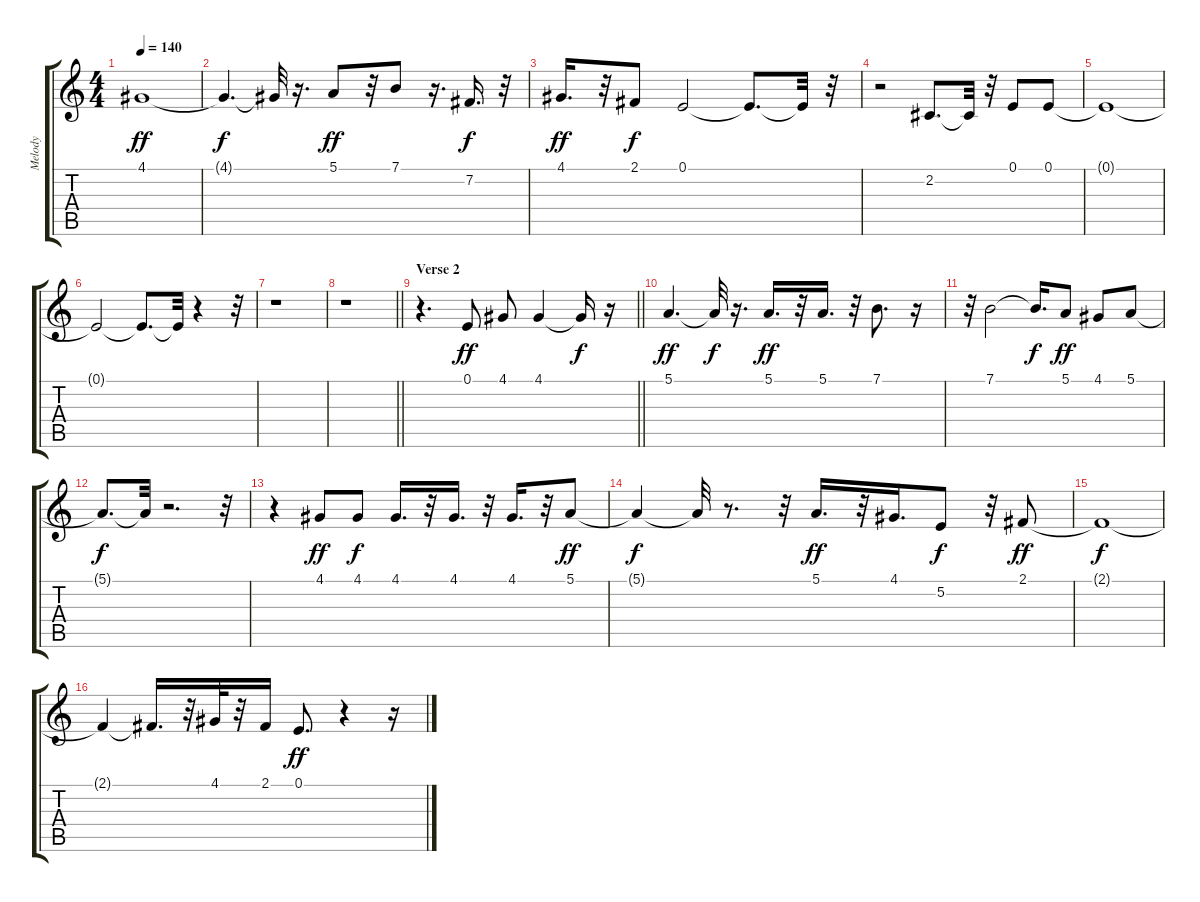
\track ("Melody" "Melody") {instrument harmonica}
\staff {score tabs}
\tuning (E4 B3 G3 D3 A2 E2) {hide}
\ts (4 4)
\tempo 140
\clef g2
\ks c
4.1.1{dy ff} |
4.1{t}.4{d dy f} 4.1{t}.32 r.16{d} 5.1.8{dy ff} r.32 7.1.8 r.16{d} 7.2.16{d dy f} r.32 |
4.1.16{d dy ff} r.32 2.1.8{dy f} 0.1.2 0.1{t}.8{d} 0.1{t}.32 r.32 |
r.2 2.2.8{d} 2.2{t}.32 r.32 0.1.8 0.1.8 |
0.1{t}.1 |
0.1{t}.2 0.1{t}.8{d} 0.1{t}.32 r.4 r.32 |
r.1 |
\barLineRight lightlight
r.1 |
\section ("" "Verse 2")
\barLineRight lightlight
r.4{d} 0.1.8{dy ff} 4.1.8 4.1.4 4.1{t}.16{dy f} r.16 |
\section ("" "")
5.1.4{d dy ff} 5.1{t}.32{dy f} r.16{d} 5.1.16{d dy ff} r.32 5.1.16{d} r.32 7.1.8{d} r.16 |
r.32 7.1.2 7.1{t}.16{d dy f} 5.1.8{dy ff} 4.1.8 5.1.8 |
5.1{t}.8{d dy f} 5.1{t}.32 r.2{d} r.32 |
r.4 4.1.8{dy ff} 4.1.8{dy f} 4.1.16{d} r.32 4.1.16{d} r.32 4.1.16{d} r.32 5.1.8{dy ff} |
5.1{t}.4{dy f} 5.1{t}.32 r.8{d} r.32 5.1.16{d dy ff} r.32 4.1.16{d} 5.2.8{dy f} r.32 2.1.8{dy ff} |
2.1{t}.1{dy f} |
2.1{t}.4 2.1{t}.16{d} r.32 4.1.32 r.32 2.1.16 0.1.8{d dy ff} r.4 r.16
